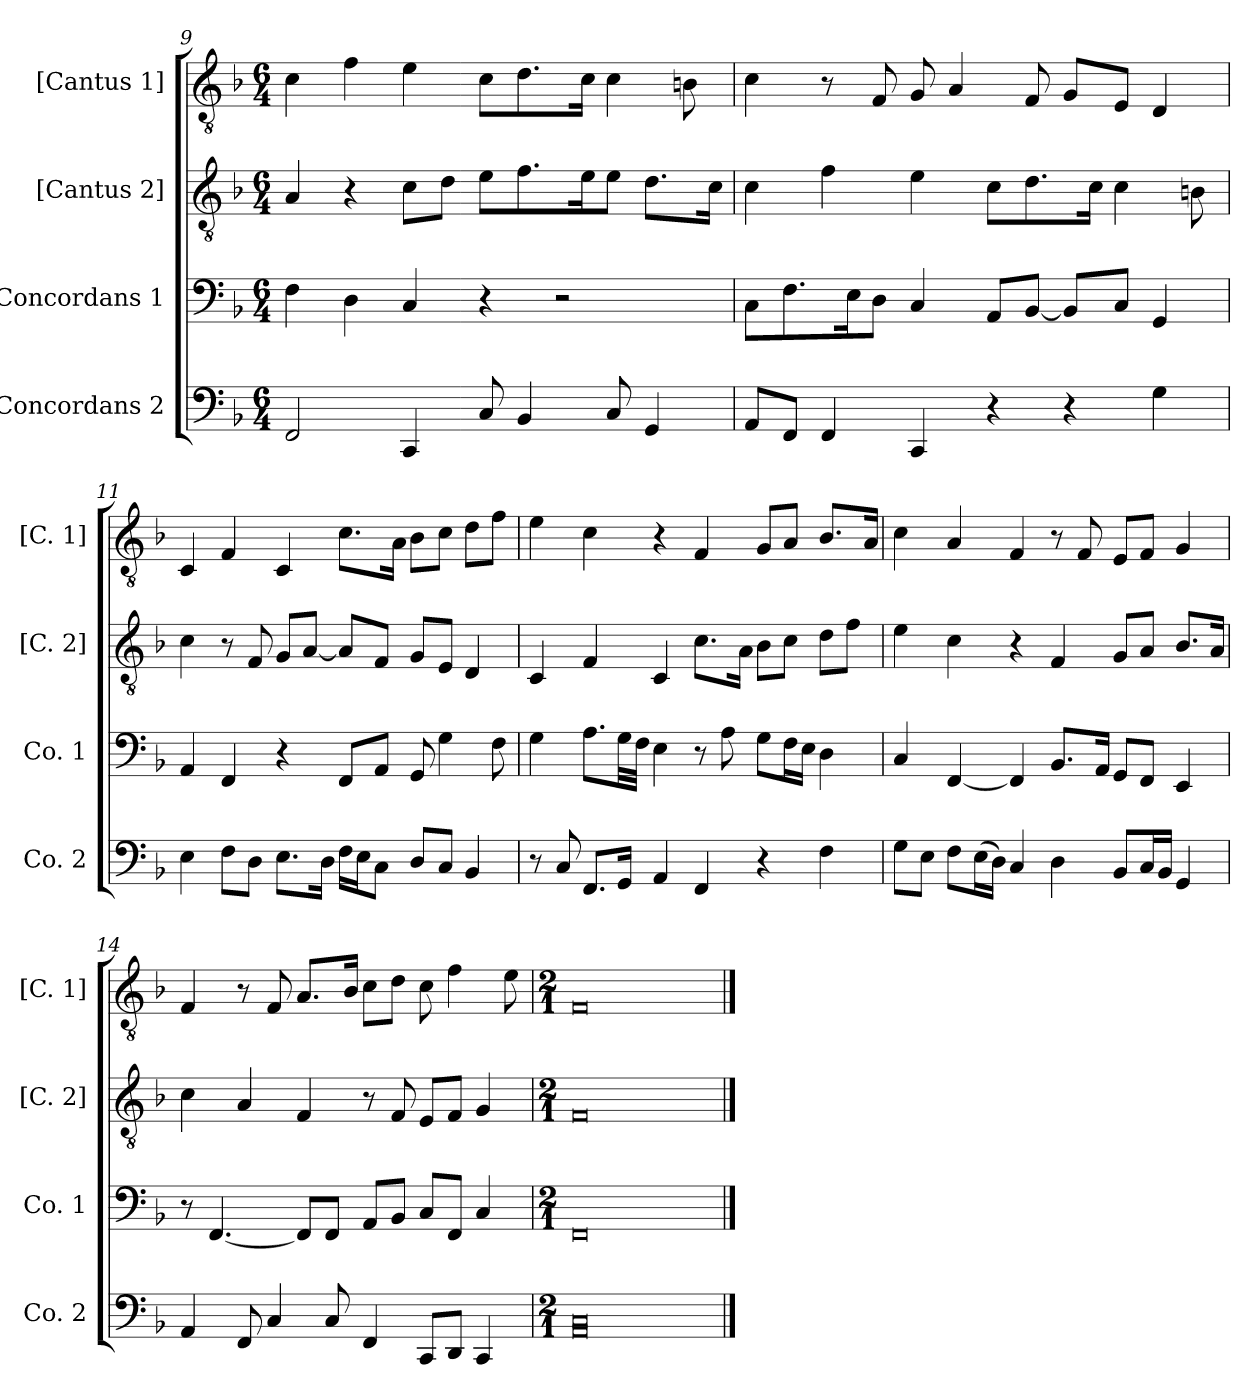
**kern	**kern	**kern	**kern
*part4	*part3	*part2	*part1
*staff4	*staff3	*staff2	*staff1
*I"Concordans 2	*I"Concordans 1	*I"[Cantus 2]	*I"[Cantus 1]
*I'Co. 2	*I'Co. 1	*I'[C. 2]	*I'[C. 1]
*clefF4	*clefF4	*clefGv2	*clefGv2
*k[b-]	*k[b-]	*k[b-]	*k[b-]
*F:	*F:	*F:	*F:
*M6/4	*M6/4	*M6/4	*M6/4
=9	=9	=9	=9
2FF/	4F\	4A/	4c\
.	4D\	4r	4f\
4CC/	4C/	8c\L	4e\
.	.	8d\J	.
8C/	4r	8e\L	8c\L
4BB-/	.	8.f\	8.d\
.	2r	.	.
.	.	16e\k	16c\Jk
8C/	.	8e\J	4c\
4GG/	.	8.d\L	.
.	.	.	8Bn\
.	.	16c\Jk	.
=10	=10	=10	=10
8AA/L	8C\L	4c\	4c\
8FF/J	8.F\	.	.
4FF/	.	4f\	8r
.	16E\k	.	.
.	8D\J	.	8F/
4CC/	4C/	4e\	8G/
.	.	.	4A/
4r	8AA/L	8c\L	.
.	[8BB-/J	8.d\	8F/
4r	8BB-/L]	.	8G/L
.	.	16c\Jk	.
.	8C/J	4c\	8E/J
4G\	4GG/	.	4D/
.	.	8Bn\	.
=11	=11	=11	=11
4E\	4AA/	4c\	4C/
8F\L	4FF/	8r	4F/
8D\J	.	8F/	.
8.E\L	4r	8G/L	4C/
.	.	[8A/J	.
16D\Jk	.	.	.
16F\LL	8FF/L	8A/L]	8.c\L
16E\J	.	.	.
8C\J	8AA/J	8F/J	.
.	.	.	16A\Jk
8D/L	8GG/	8G/L	8B-\L
8C/J	4G\	8E/J	8c\J
4BB-/	.	4D/	8d\L
.	8F\	.	8f\J
=12	=12	=12	=12
8r	4G\	4C/	4e\
8C/	.	.	.
8.FF/L	8.A\L	4F/	4c\
16GG/Jk	32G\LL	.	.
.	32F\JJJ	.	.
4AA/	4E\	4C/	4r
4FF/	8r	8.c\L	4F/
.	8A\	.	.
.	.	16A\Jk	.
4r	8G\L	8B-\L	8G/L
.	16F\L	8c\J	8A/J
.	16E\JJ	.	.
4F\	4D\	8d\L	8.B-/L
.	.	8f\J	.
.	.	.	16A/Jk
=13	=13	=13	=13
8G\L	4C/	4e\	4c\
8E\J	.	.	.
8F\L	[4FF/	4c\	4A/
(>16E\L	.	.	.
16D\JJ)	.	.	.
4C/	4FF/]	4r	4F/
4D\	8.BB-/L	4F/	8r
.	.	.	8F/
.	16AA/Jk	.	.
8BB-/L	8GG/L	8G/L	8E/L
16C/L	8FF/J	8A/J	8F/J
16BB-/JJ	.	.	.
4GG/	4EE/	8.B-/L	4G/
.	.	16A/Jk	.
=14	=14	=14	=14
4AA/	8r	4c\	4F/
.	[4.FF/	.	.
8FF/	.	4A/	8r
4C/	.	.	8F/
.	8FF/L]	4F/	8.A/L
8C/	8FF/J	.	.
.	.	.	16B-/Jk
4FF/	8AA/L	8r	8c\L
.	8BB-/J	8F/	8d\J
8CC/L	8C/L	8E/L	8c\
8DD/J	8FF/J	8F/J	4f\
4CC/	4C/	4G/	.
.	.	.	8e\
=15	=15	=15	=15
*M2/1	*M2/1	*M2/1	*M2/1
0AA 0C	0FF	0F	0F
==	==	==	==
*-	*-	*-	*-
